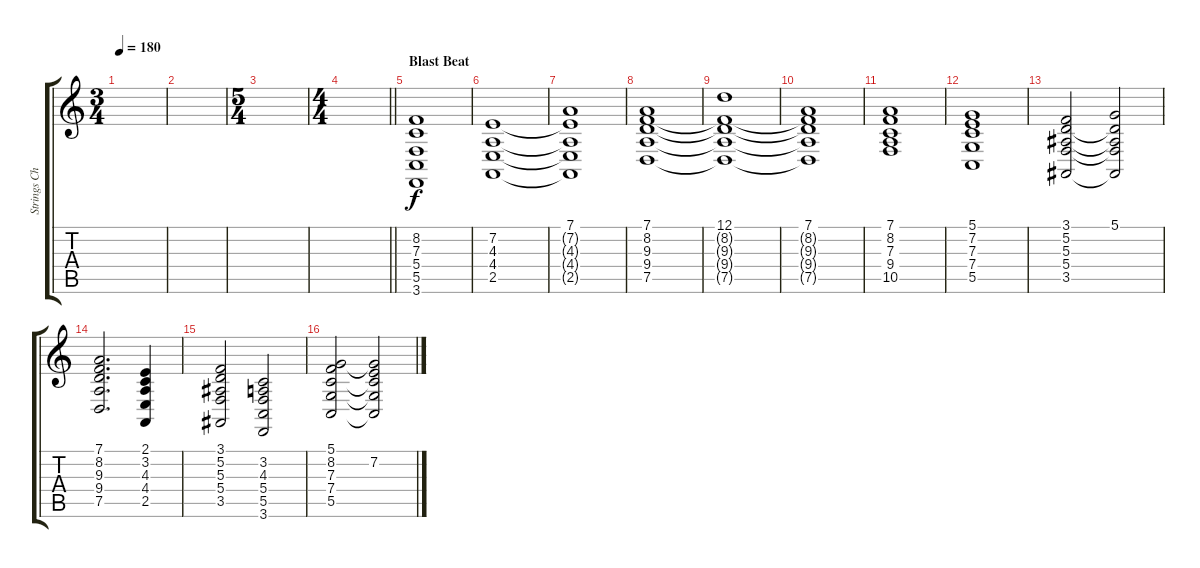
\track ("Strings Chords" "Strings Ch") {instrument stringensemble1}
\staff {score tabs}
\tuning (D4 A3 F3 C3 G2 D2) {hide}
\ts (3 4)
\tempo 180
\clef g2
\ks c
|
|
\ts (5 4)
|
\ts (4 4)
\barLineRight lightlight
|
\section ("" "Blast Beat")
(8.2 7.3 5.4 5.5 3.6).1 |
(7.2 4.3 4.4 2.5).1 |
(7.1 7.2{t} 4.3{t} 4.4{t} 2.5{t}).1 |
(7.1 8.2 9.3 9.4 7.5).1 |
(12.1 8.2{t} 9.3{t} 9.4{t} 7.5{t}).1 |
(7.1 8.2{t} 9.3{t} 9.4{t} 7.5{t}).1 |
(7.1 8.2 7.3 9.4 10.5).1 |
(5.1 7.2 7.3 7.4 5.5).1 |
(3.1 5.2 5.3 5.4 3.5).2 (5.1 5.2{t} 5.3{t} 5.4{t} 3.5{t}).2 |
(7.1 8.2 9.3 9.4 7.5).2{d} (2.1 3.2 4.3 4.4 2.5).4 |
(3.1 5.2 5.3 5.4 3.5).2 (3.2 4.3 5.4 5.5 3.6).2 |
(5.1 8.2 7.3 7.4 5.5).2 (5.1{t} 7.2 7.3{t} 7.4{t} 5.5{t}).2
